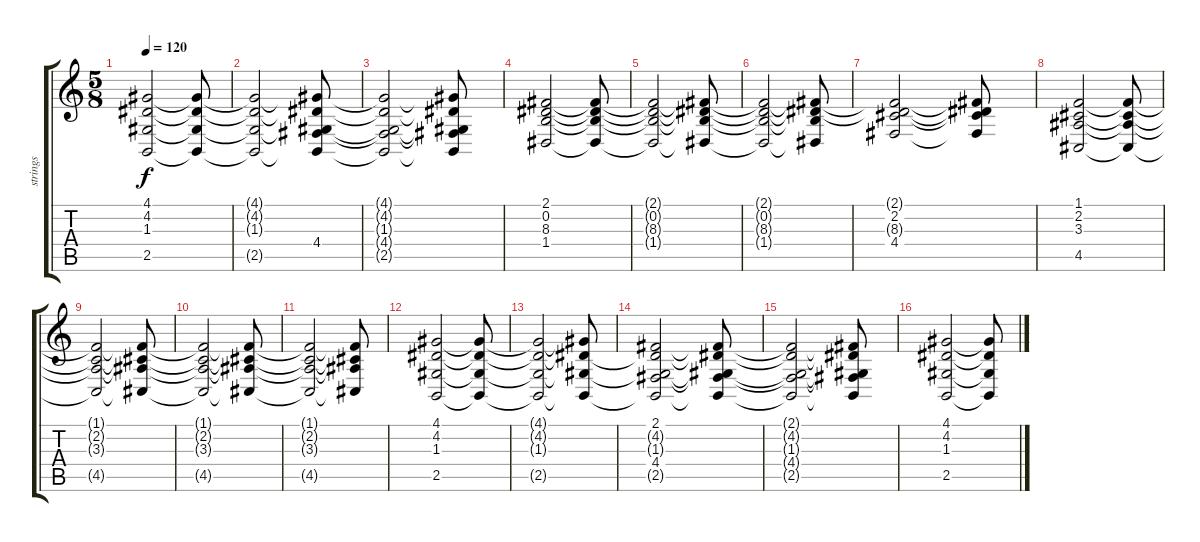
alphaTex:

\track ("strings" "strings") {instrument stringensemble1}
\staff {score tabs}
\tuning (E4 B3 G3 D3 A2 E2) {hide}
\ts (5 8)
\tempo 120
\clef g2
\ks c
(4.1{t} 4.2{t} 1.3{t} 2.5{t}).2{dy f} (4.1{t} 4.2{t} 1.3{t} 2.5{t}).8 |
(4.1{t} 4.2{t} 1.3{t} 2.5{t}).2 (4.1{t} 4.2{t} 1.3{t} 4.4 2.5{t}).8 |
(4.1{t} 4.2{t} 1.3{t} 4.4{t} 2.5{t}).2 (4.1{t} 4.2{t} 1.3{t} 4.4{t} 2.5{t}).8 |
(2.1 0.2 8.3 1.4).2 (2.1{t} 0.2{t} 8.3{t} 1.4{t}).8 |
(2.1{t} 0.2{t} 8.3{t} 1.4{t}).2 (2.1{t} 0.2{t} 8.3{t} 1.4{t}).8 |
(2.1{t} 0.2{t} 8.3{t} 1.4{t}).2 (2.1{t} 0.2{t} 8.3{t} 1.4{t}).8 |
(2.1{t} 2.2 8.3{t} 4.4).2 (2.1{t} 2.2{t} 8.3{t} 4.4{t}).8 |
(1.1 2.2 3.3 4.5).2 (1.1{t} 2.2{t} 3.3{t} 4.5{t}).8 |
(1.1{t} 2.2{t} 3.3{t} 4.5{t}).2 (1.1{t} 2.2{t} 3.3{t} 4.5{t}).8 |
(1.1{t} 2.2{t} 3.3{t} 4.5{t}).2 (1.1{t} 2.2{t} 3.3{t} 4.5{t}).8 |
(1.1{t} 2.2{t} 3.3{t} 4.5{t}).2 (1.1{t} 2.2{t} 3.3{t} 4.5{t}).8 |
(4.1 4.2 1.3 2.5).2 (4.1{t} 4.2{t} 1.3{t} 2.5{t}).8 |
(4.1{t} 4.2{t} 1.3{t} 2.5{t}).2 (4.1{t} 4.2{t} 1.3{t} 2.5{t}).8 |
(2.1 4.2{t} 1.3{t} 4.4 2.5{t}).2 (2.1{t} 4.2{t} 1.3{t} 4.4{t} 2.5{t}).8 |
(2.1{t} 4.2{t} 1.3{t} 4.4{t} 2.5{t}).2 (2.1{t} 4.2{t} 1.3{t} 4.4{t} 2.5{t}).8 |
(4.1 4.2 1.3 2.5).2 (4.1{t} 4.2{t} 1.3{t} 2.5{t}).8
